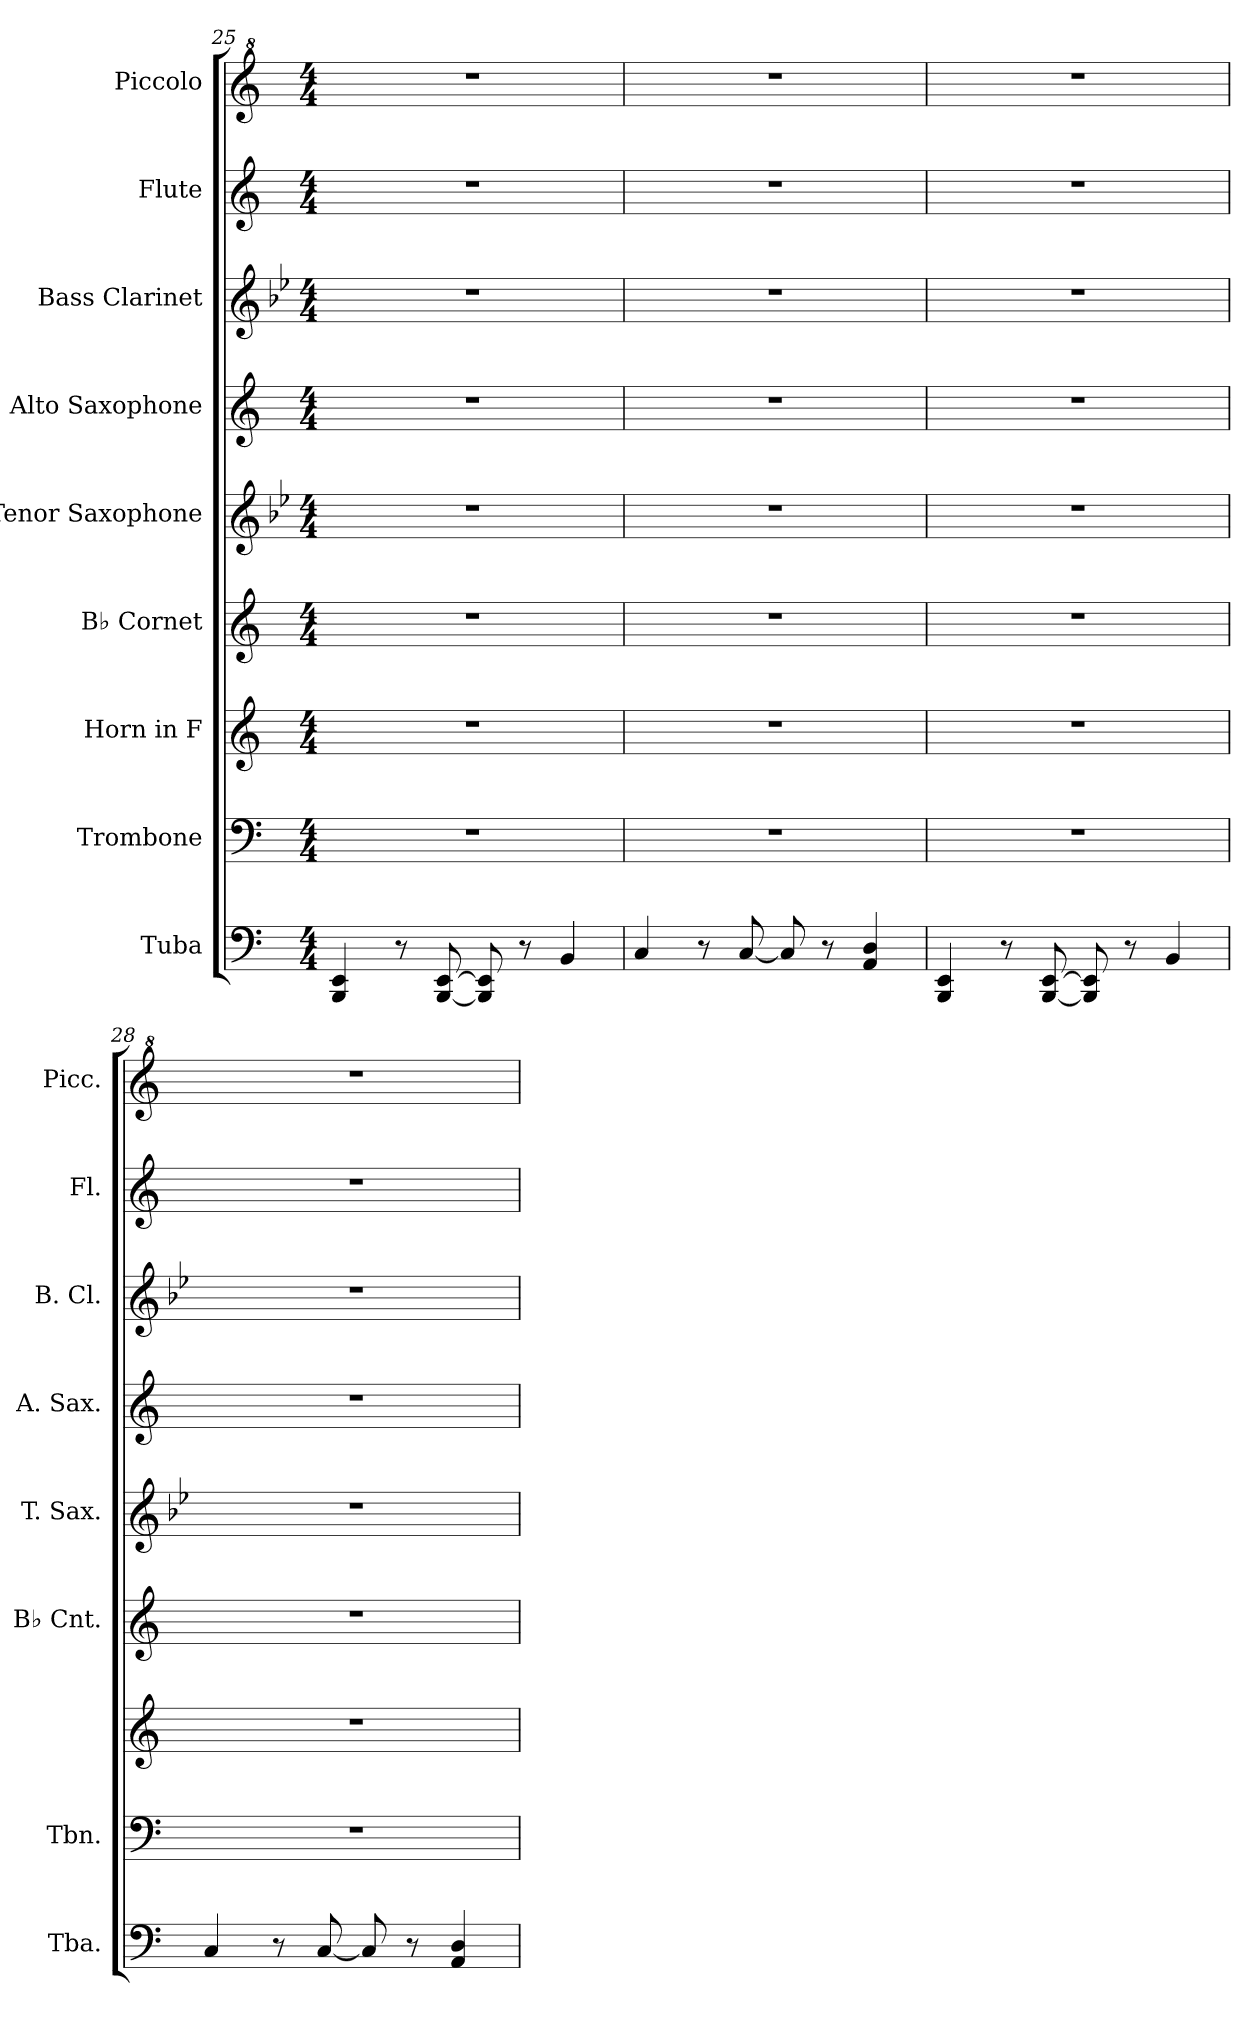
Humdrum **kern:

**kern	**kern	**kern	**kern	**kern	**kern	**kern	**kern	**kern
*part9	*part8	*part7	*part6	*part5	*part4	*part3	*part2	*part1
*staff9	*staff8	*staff7	*staff6	*staff5	*staff4	*staff3	*staff2	*staff1
*I"Tuba	*I"Trombone	*I"Horn in F	*I"B♭ Cornet	*I"Tenor Saxophone	*I"Alto Saxophone	*I"Bass Clarinet	*I"Flute	*I"Piccolo
*I'Tba.	*I'Tbn.	*	*I'B♭ Cnt.	*I'T. Sax.	*I'A. Sax.	*I'B. Cl.	*I'Fl.	*I'Picc.
*clefF4	*clefF4	*clefG2	*clefG2	*clefG2	*clefG2	*clefG2	*clefG2	*clefG^2
*	*	*ITrd4c7	*ITrd1c2	*ITrd8c14	*ITrd5c9	*ITrd8c14	*	*ITrd-7c-12
*k[]	*k[]	*k[b-]	*k[b-e-]	*k[b-e-]	*k[b-e-a-]	*k[b-e-]	*k[]	*k[]
*M4/4	*M4/4	*M4/4	*M4/4	*M4/4	*M4/4	*M4/4	*M4/4	*M4/4
=25	=25	=25	=25	=25	=25	=25	=25	=25
4BBB/ 4EE/	1r	1r	1r	1r	1r	1r	1r	1r
8r	.	.	.	.	.	.	.	.
[8BBB/ [8EE/	.	.	.	.	.	.	.	.
8BBB/] 8EE/]	.	.	.	.	.	.	.	.
8r	.	.	.	.	.	.	.	.
4BB/	.	.	.	.	.	.	.	.
=26	=26	=26	=26	=26	=26	=26	=26	=26
4C/	1r	1r	1r	1r	1r	1r	1r	1r
8r	.	.	.	.	.	.	.	.
[8C/	.	.	.	.	.	.	.	.
8C/]	.	.	.	.	.	.	.	.
8r	.	.	.	.	.	.	.	.
4AA/ 4D/	.	.	.	.	.	.	.	.
=27	=27	=27	=27	=27	=27	=27	=27	=27
4BBB/ 4EE/	1r	1r	1r	1r	1r	1r	1r	1r
8r	.	.	.	.	.	.	.	.
[8BBB/ [8EE/	.	.	.	.	.	.	.	.
8BBB/] 8EE/]	.	.	.	.	.	.	.	.
8r	.	.	.	.	.	.	.	.
4BB/	.	.	.	.	.	.	.	.
=28	=28	=28	=28	=28	=28	=28	=28	=28
4C/	1r	1r	1r	1r	1r	1r	1r	1r
8r	.	.	.	.	.	.	.	.
[8C/	.	.	.	.	.	.	.	.
8C/]	.	.	.	.	.	.	.	.
8r	.	.	.	.	.	.	.	.
4AA/ 4D/	.	.	.	.	.	.	.	.
=	=	=	=	=	=	=	=	=
*-	*-	*-	*-	*-	*-	*-	*-	*-
